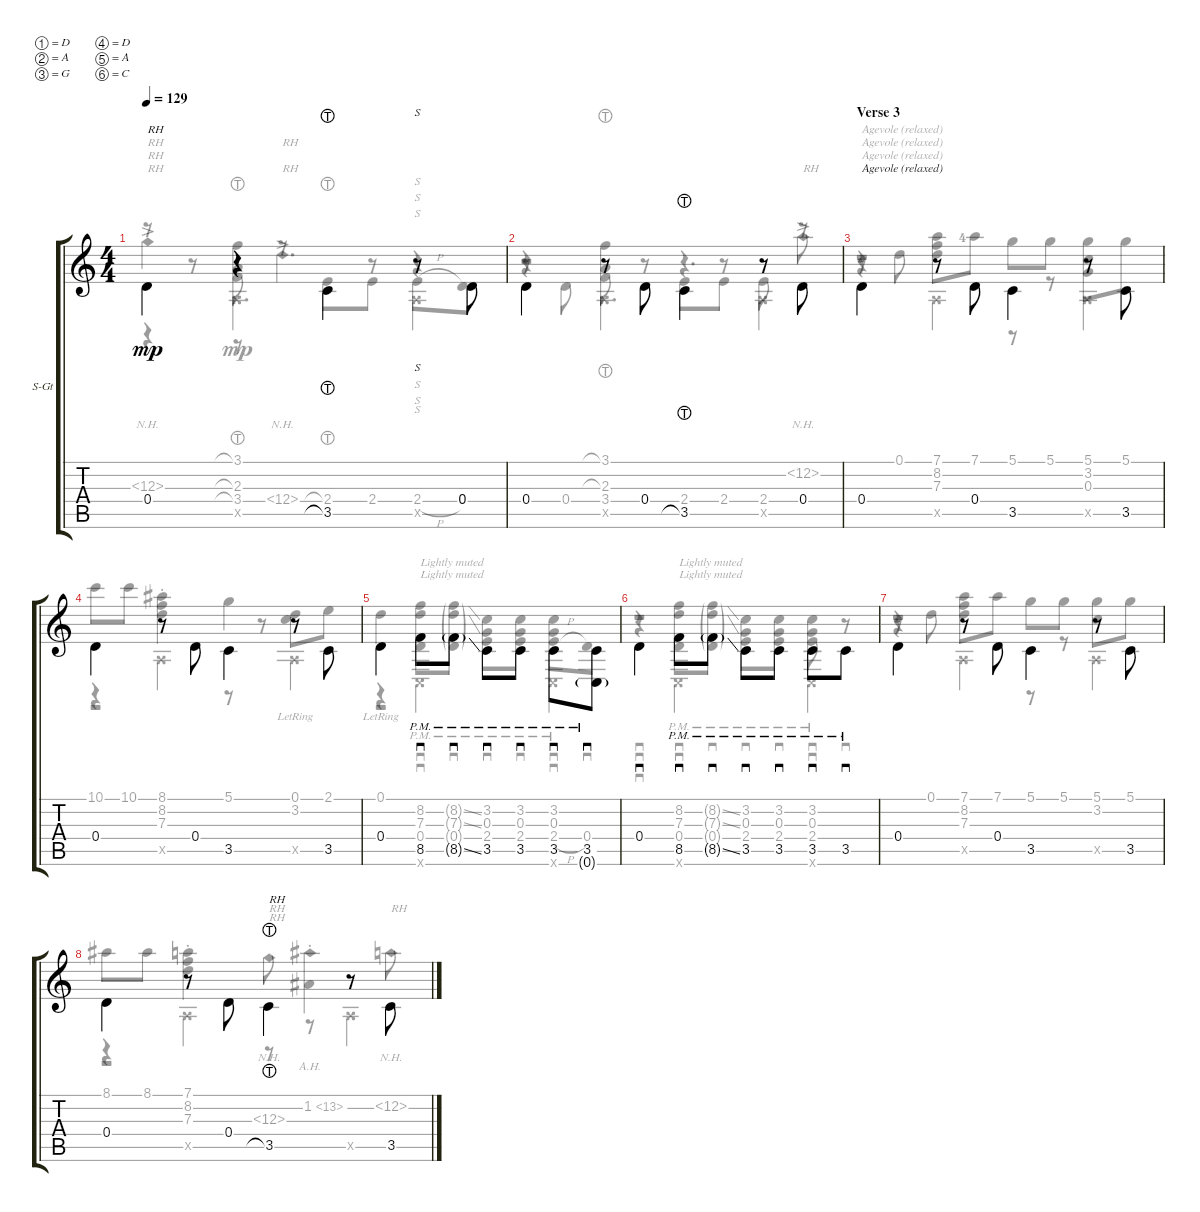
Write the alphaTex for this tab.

\defaultSystemsLayout 4
\bracketExtendMode groupsimilarinstruments
\firstSystemTrackNameOrientation horizontal
\otherSystemsTrackNameOrientation horizontal
\track ("Steel Guitar" "S-Gt") {instrument acousticguitarsteel}
\staff {score tabs}
\tuning (D4 A3 G3 D3 A2 C2)
\voice
\ts (4 4)
\tempo 129
\clef g2
\scale
0.507461
\ks c
0.4.4{txt "RH" dy mp beam invert} r.4{beam invert} 3.5{lht}.4{beam invert} r.8{s beam invert} 0.4.8{beam invert} |
\scale
0.492439 0.4.4{beam invert} r.8{beam invert} 0.4.8{beam invert} 3.5{lht}.4{beam invert} r.8{beam invert} 0.4.8{beam invert} |
\section ("" "Verse 3")
\scale
0.508891 0.4.4{txt "Agevole (relaxed)" beam invert} r.8{beam invert} 0.4.8{beam invert} 3.5.4{beam invert} r.8{beam invert} 3.5.8{beam invert} |
\scale
0.491016 0.4.4{beam invert} r.8{beam invert} 0.4.8{beam invert} 3.5.4{beam invert} r.8{beam invert} 3.5.8{beam invert} |
\scale
0.51032 0.4.4{beam invert} 8.5{pm}.8{sd beam invert} 8.5{ss g pm}.8{sd} 3.5{pm}.8{sd beam invert} 3.5{pm}.8{sd} 3.5{pm}.8{sd beam invert} (3.5{pm} 0.6{g}).8{sd} |
\scale
0.489593 0.4.4{sd beam invert} 8.5{pm}.8{sd beam invert} 8.5{ss g pm}.8{sd} 3.5{pm}.8{sd beam invert} 3.5{pm}.8{sd} 3.5{pm}.8{sd beam invert} 3.5{pm}.8{sd} |
\scale
0.516038 0.4.4{beam invert} r.8{beam invert} 0.4.8{beam invert} 3.5.4{beam invert} r.8{beam invert} 3.5.8{beam invert} |
\scale
0.4839 0.4.4{beam invert} r.8{beam invert} 0.4.8{beam invert} 3.5{lht}.4{txt "RH" beam invert} r.8 3.5.8{beam invert}
\voice
\clef g2
\ottava regular
\simile none
\scale
0.507461
\ks c
r.8{txt "RH" dy mp} r.8 (3.1{lht} 2.3{lht} 3.4{lht}).8 r.8{txt "RH"} 2.4{lht}.8 2.4.8 2.4{h}.8{s} 0.4.8 |
\scale
0.492439 r.8 0.4.8 (2.3{lht} 3.1{lht} 3.4).8 r.8 2.4.8 2.4.8 2.4.8 r.8 |
\scale
0.508891 r.8{txt "Agevole (relaxed)"} 0.1.8 (7.1 8.2 7.3).8 7.1{lf 5}.8 5.1.8 5.1.8 (5.1 0.3 3.2).8 5.1.8 |
\scale
0.491016 10.1.8 10.1.8 (7.3{st} 8.1{st} 8.2{st}).4 5.1.4 (0.1 3.2{lr}).8 2.1.8 |
\scale
0.51032 0.1{lr}.4 (0.4{pm} 7.3{pm} 8.2).8{sd txt "Lightly muted"} (0.4{g pm} 7.3{ss g pm} 8.2{ss g}).8{sd} (2.4{pm} 0.3{pm} 3.2).8{sd} (2.4{pm} 0.3{pm} 3.2).8{sd} (2.4{h pm} 0.3{pm} 3.2).8{sd} 0.4.8{sd} |
\scale
0.489593 r.4{sd} (0.4{pm} 7.3{pm} 8.2).8{sd txt "Lightly muted"} (0.4{g pm} 7.3{ss g pm} 8.2{ss g}).8{sd} (2.4{pm} 0.3{pm} 3.2).8{sd} (2.4{pm} 0.3{pm} 3.2).8{sd} (2.4{pm} 0.3{pm} 3.2).8{sd} r.8{sd} |
\scale
0.516038 r.8 0.1.8 (7.1 8.2 7.3).8 7.1.8 5.1.8 5.1.8 (5.1 3.2).8 5.1.8 |
\scale
0.4839 8.1.8 8.1.8 (7.3{st} 7.1{st} 8.2{st}).4 12.3{nh}.8{txt "RH"} 1.2{ah 12 st}.4 12.2{nh}.8{txt "RH"}
\voice
\clef g2
\ottava regular
\simile none
\scale
0.507461
\ks c
r.4{txt "RH" dy mp} 0.5{x}.4{d} r.8 0.5{x}.4{s} |
\scale
0.492439 r.4 0.5{x}.4{d} r.8 0.5{x}.4 |
\scale
0.508891 r.4{txt "Agevole (relaxed)"} 0.5{x}.4 r.8 r.8 0.5{x}.4 |
\scale
0.491016 r.4 0.5{x}.4 r.8 r.8 0.5{x}.4 |
\scale
0.51032 r.4 0.6{x}.2{sd txt "Lightly muted"} 0.6{x}.4{sd} |
\scale
0.489593 r.4{sd} 0.6{x}.2{sd txt "Lightly muted"} 0.6{x}.4{sd} |
\scale
0.516038 r.4 0.5{x}.4 r.8 r.8 0.5{x}.4 |
\scale
0.4839 r.4 0.5{x}.4 r.8{txt "RH"} r.8 0.5{x}.4
\voice
\clef g2
\ottava regular
\simile none
\scale
0.507461
\ks c
12.3{nh ac}.4{txt "RH" dy mp} r.8 12.4{nh ac}.4{d txt "RH"} r.4{s} |
\scale
0.492439 r.2 r.4{d} 12.2{nh ac}.8{txt "RH"} |
\scale
0.508891 r.1{txt "Agevole (relaxed)"} |
\scale
0.491016 r.1 |
\scale
0.51032 r.1 |
\scale
0.489593 r.1{sd} |
\scale
0.516038 r.1 |
\scale
0.4839 r.1
